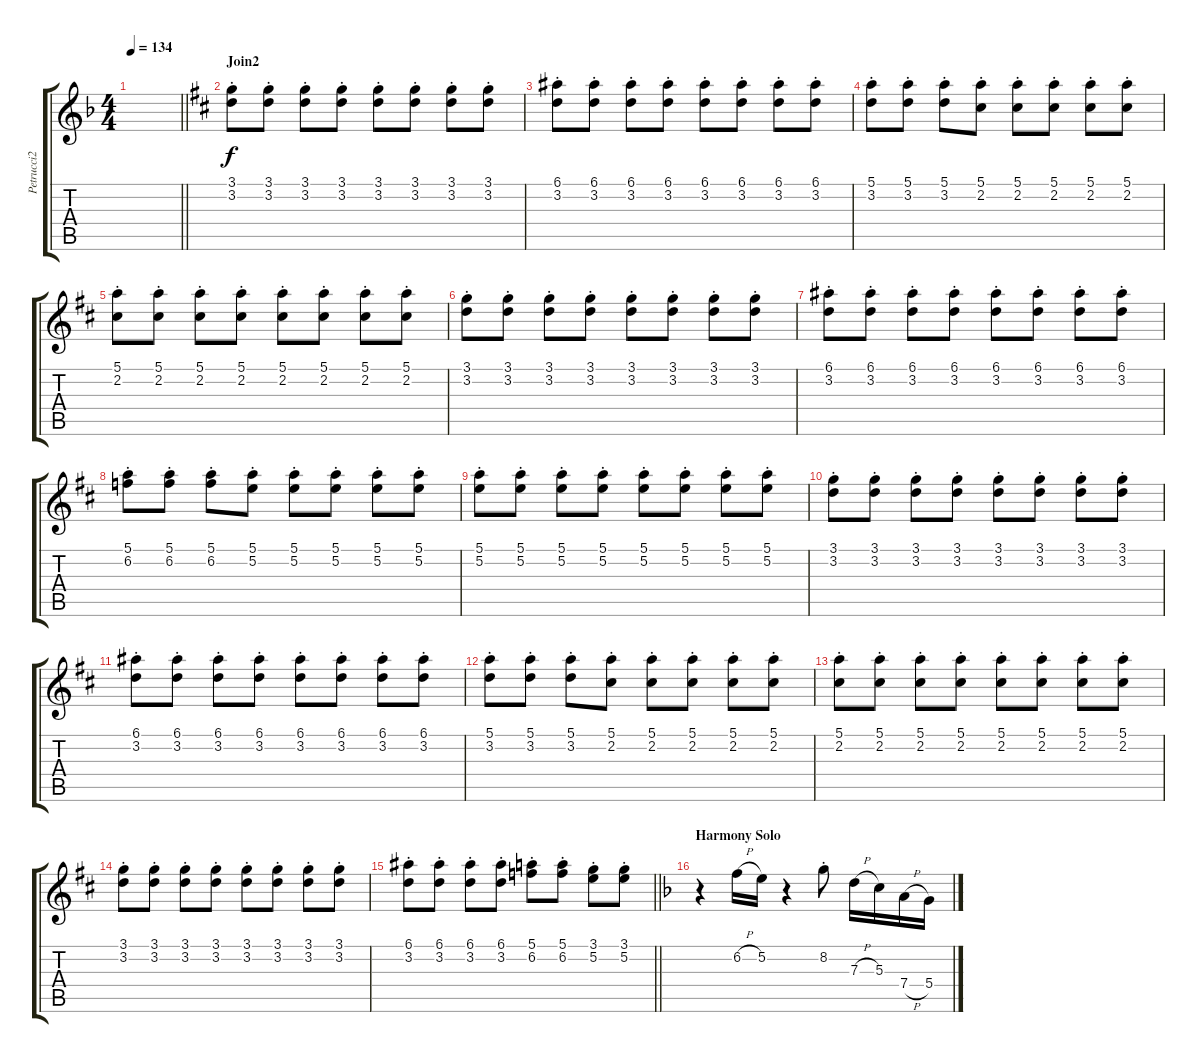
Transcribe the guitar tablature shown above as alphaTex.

\track ("Petrucci2" "Petrucci2") {instrument distortionguitar}
\staff {score tabs}
\tuning (E4 B3 G3 D3 A2 E2) {hide}
\ts (4 4)
\tempo 134
\clef g2
\barLineRight lightlight
\ks f
|
\section ("" "Join2")
\ks d
(3.1{st} 3.2{st}).8 (3.1{st} 3.2{st}).8 (3.1{st} 3.2{st}).8 (3.1{st} 3.2{st}).8 (3.1{st} 3.2{st}).8 (3.1{st} 3.2{st}).8 (3.1{st} 3.2{st}).8 (3.1{st} 3.2{st}).8 |
(6.1{st} 3.2{st}).8 (6.1{st} 3.2{st}).8 (6.1{st} 3.2{st}).8 (6.1{st} 3.2{st}).8 (6.1{st} 3.2{st}).8 (6.1{st} 3.2{st}).8 (6.1{st} 3.2{st}).8 (6.1{st} 3.2{st}).8 |
(5.1{st} 3.2{st}).8 (5.1{st} 3.2{st}).8 (5.1{st} 3.2{st}).8 (5.1{st} 2.2{st}).8 (5.1{st} 2.2{st}).8 (5.1{st} 2.2{st}).8 (5.1{st} 2.2{st}).8 (5.1{st} 2.2{st}).8 |
(5.1{st} 2.2{st}).8 (5.1{st} 2.2{st}).8 (5.1{st} 2.2{st}).8 (5.1{st} 2.2{st}).8 (5.1{st} 2.2{st}).8 (5.1{st} 2.2{st}).8 (5.1{st} 2.2{st}).8 (5.1{st} 2.2{st}).8 |
(3.1{st} 3.2{st}).8 (3.1{st} 3.2{st}).8 (3.1{st} 3.2{st}).8 (3.1{st} 3.2{st}).8 (3.1{st} 3.2{st}).8 (3.1{st} 3.2{st}).8 (3.1{st} 3.2{st}).8 (3.1{st} 3.2{st}).8 |
(6.1{st} 3.2{st}).8 (6.1{st} 3.2{st}).8 (6.1{st} 3.2{st}).8 (6.1{st} 3.2{st}).8 (6.1{st} 3.2{st}).8 (6.1{st} 3.2{st}).8 (6.1{st} 3.2{st}).8 (6.1{st} 3.2{st}).8 |
(5.1{st} 6.2{st}).8 (5.1{st} 6.2{st}).8 (5.1{st} 6.2{st}).8 (5.1{st} 5.2{st}).8 (5.1{st} 5.2{st}).8 (5.1{st} 5.2{st}).8 (5.1{st} 5.2{st}).8 (5.1{st} 5.2{st}).8 |
(5.1{st} 5.2{st}).8 (5.1{st} 5.2{st}).8 (5.1{st} 5.2{st}).8 (5.1{st} 5.2{st}).8 (5.1{st} 5.2{st}).8 (5.1{st} 5.2{st}).8 (5.1{st} 5.2{st}).8 (5.1{st} 5.2{st}).8 |
(3.1{st} 3.2{st}).8 (3.1{st} 3.2{st}).8 (3.1{st} 3.2{st}).8 (3.1{st} 3.2{st}).8 (3.1{st} 3.2{st}).8 (3.1{st} 3.2{st}).8 (3.1{st} 3.2{st}).8 (3.1{st} 3.2{st}).8 |
(6.1{st} 3.2{st}).8 (6.1{st} 3.2{st}).8 (6.1{st} 3.2{st}).8 (6.1{st} 3.2{st}).8 (6.1{st} 3.2{st}).8 (6.1{st} 3.2{st}).8 (6.1{st} 3.2{st}).8 (6.1{st} 3.2{st}).8 |
(5.1{st} 3.2{st}).8 (5.1{st} 3.2{st}).8 (5.1{st} 3.2{st}).8 (5.1{st} 2.2{st}).8 (5.1{st} 2.2{st}).8 (5.1{st} 2.2{st}).8 (5.1{st} 2.2{st}).8 (5.1{st} 2.2{st}).8 |
(5.1{st} 2.2{st}).8 (5.1{st} 2.2{st}).8 (5.1{st} 2.2{st}).8 (5.1{st} 2.2{st}).8 (5.1{st} 2.2{st}).8 (5.1{st} 2.2{st}).8 (5.1{st} 2.2{st}).8 (5.1{st} 2.2{st}).8 |
(3.1{st} 3.2{st}).8 (3.1{st} 3.2{st}).8 (3.1{st} 3.2{st}).8 (3.1{st} 3.2{st}).8 (3.1{st} 3.2{st}).8 (3.1{st} 3.2{st}).8 (3.1{st} 3.2{st}).8 (3.1{st} 3.2{st}).8 |
\barLineRight lightlight
(6.1{st} 3.2{st}).8 (6.1{st} 3.2{st}).8 (6.1{st} 3.2{st}).8 (6.1{st} 3.2{st}).8 (5.1{st} 6.2{st}).8 (5.1{st} 6.2{st}).8 (3.1{st} 5.2{st}).8 (3.1{st} 5.2{st}).8 |
\section ("" "Harmony Solo")
\ks f
r.4 6.2{h}.16 5.2.16 r.4 8.2{st}.8 7.3{h}.16 5.3.16 7.4{h}.16 5.4.16
